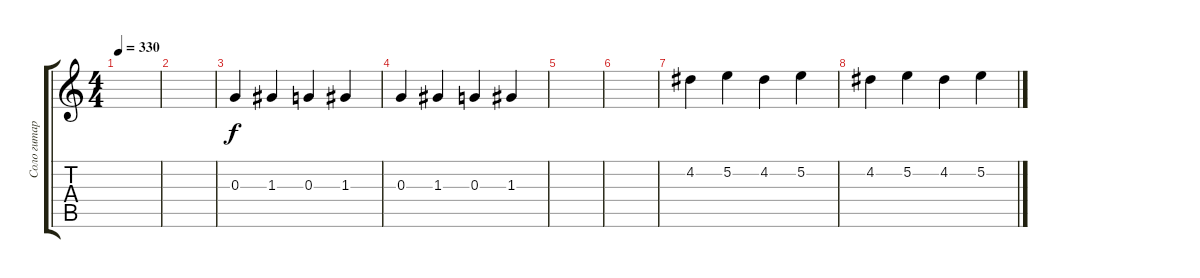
\track ("Соло гитара" "Соло гитар") {instrument distortionguitar}
\staff {score tabs}
\tuning (E4 B3 G3 D3 A2 E2) {hide}
\ts (4 4)
\tempo 330
\clef g2
\ks c
|
|
0.3.4 1.3.4 0.3.4 1.3.4 |
0.3.4 1.3.4 0.3.4 1.3.4 |
|
|
4.2.4 5.2.4 4.2.4 5.2.4 |
4.2.4 5.2.4 4.2.4 5.2.4
